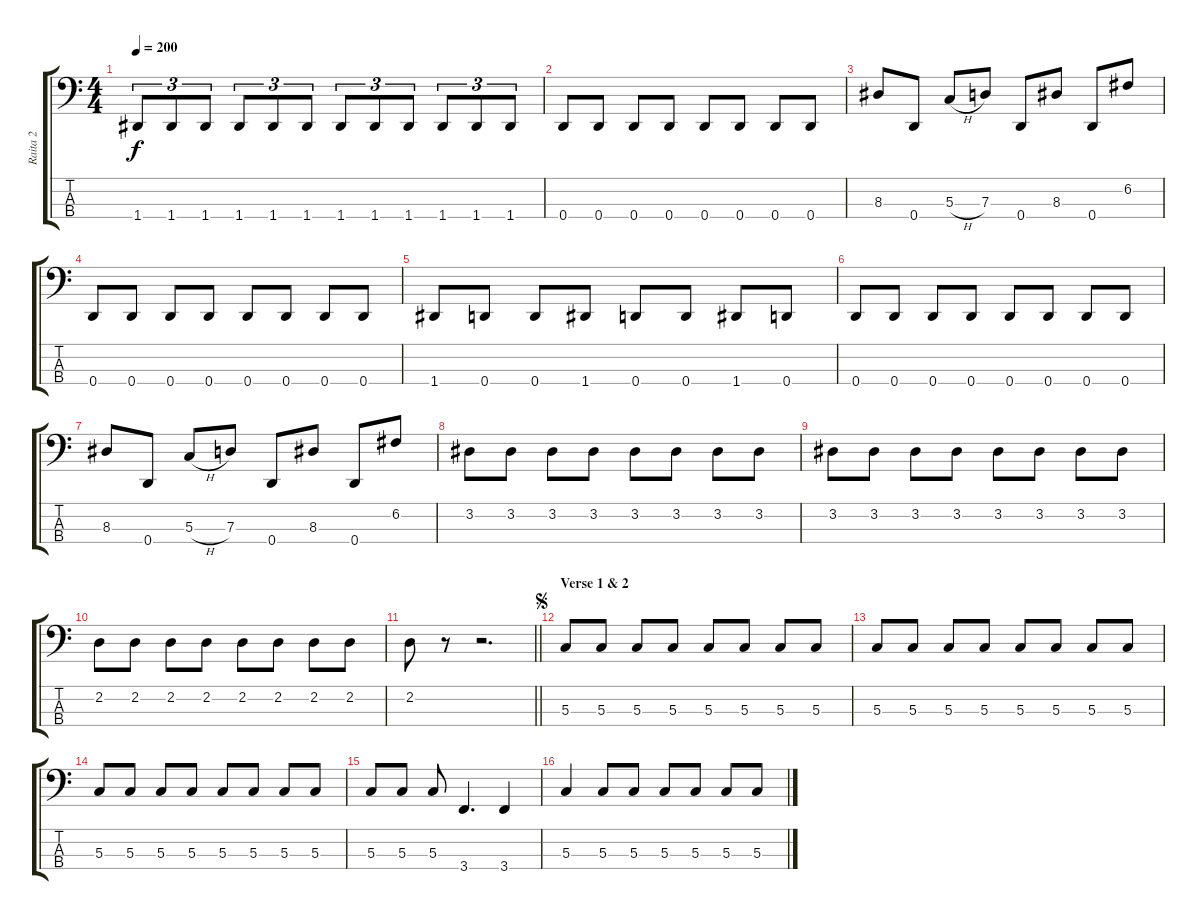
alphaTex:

\track ("Raita 2" "Raita 2") {instrument electricbassfinger}
\staff {score tabs}
\tuning (F2 C2 G1 D1) {hide}
\ts (4 4)
\tempo 200
\clef f4
\ks c
1.4.8{tu (3 2) dy f} 1.4.8{tu (3 2)} 1.4.8{tu (3 2)} 1.4.8{tu (3 2)} 1.4.8{tu (3 2)} 1.4.8{tu (3 2)} 1.4.8{tu (3 2)} 1.4.8{tu (3 2)} 1.4.8{tu (3 2)} 1.4.8{tu (3 2)} 1.4.8{tu (3 2)} 1.4.8{tu (3 2)} |
0.4.8 0.4.8 0.4.8 0.4.8 0.4.8 0.4.8 0.4.8 0.4.8 |
8.3.8 0.4.8 5.3{h}.8 7.3.8 0.4.8 8.3.8 0.4.8 6.2.8 |
0.4.8 0.4.8 0.4.8 0.4.8 0.4.8 0.4.8 0.4.8 0.4.8 |
1.4.8 0.4.8 0.4.8 1.4.8 0.4.8 0.4.8 1.4.8 0.4.8 |
0.4.8 0.4.8 0.4.8 0.4.8 0.4.8 0.4.8 0.4.8 0.4.8 |
8.3.8 0.4.8 5.3{h}.8 7.3.8 0.4.8 8.3.8 0.4.8 6.2.8 |
3.2.8 3.2.8 3.2.8 3.2.8 3.2.8 3.2.8 3.2.8 3.2.8 |
3.2.8 3.2.8 3.2.8 3.2.8 3.2.8 3.2.8 3.2.8 3.2.8 |
2.2.8 2.2.8 2.2.8 2.2.8 2.2.8 2.2.8 2.2.8 2.2.8 |
\barLineRight lightlight
2.2.8 r.8 r.2{d} |
\section ("" "Verse 1 & 2")
\jump segno
5.3.8 5.3.8 5.3.8 5.3.8 5.3.8 5.3.8 5.3.8 5.3.8 |
5.3.8 5.3.8 5.3.8 5.3.8 5.3.8 5.3.8 5.3.8 5.3.8 |
5.3.8 5.3.8 5.3.8 5.3.8 5.3.8 5.3.8 5.3.8 5.3.8 |
5.3.8 5.3.8 5.3.8 3.4.4{d} 3.4.4 |
5.3.4 5.3.8 5.3.8 5.3.8 5.3.8 5.3.8 5.3.8
